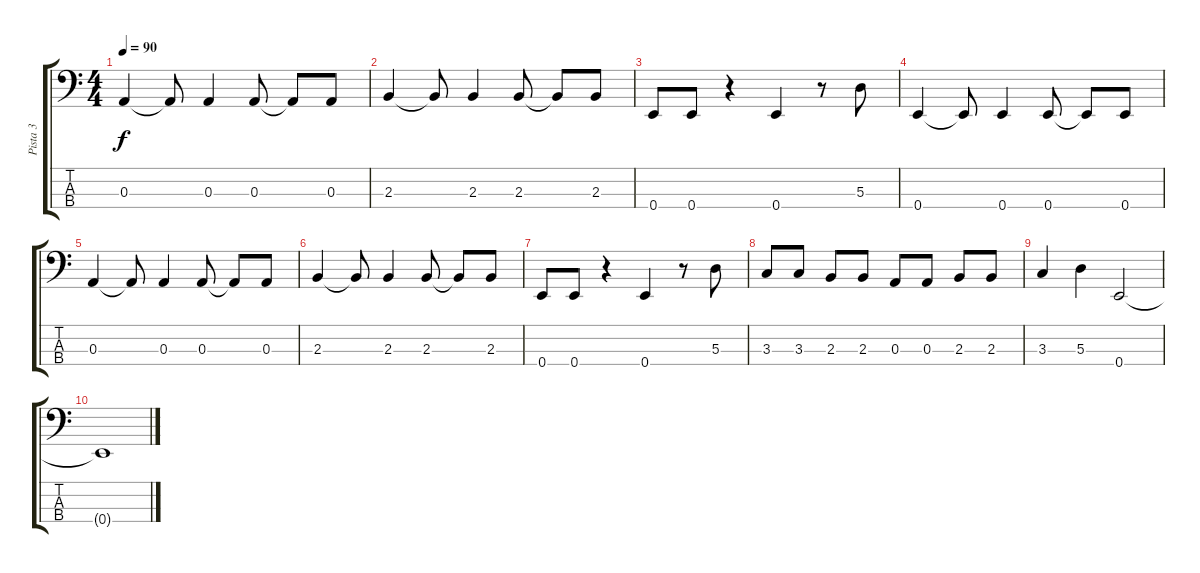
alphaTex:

\track ("Pista 3" "Pista 3") {instrument fretlessbass}
\staff {score tabs}
\tuning (G2 D2 A1 E1) {hide}
\ts (4 4)
\tempo 90
\clef f4
\ks c
0.3.4{dy f} 0.3{t}.8 0.3.4 0.3.8 0.3{t}.8 0.3.8 |
2.3.4 2.3{t}.8 2.3.4 2.3.8 2.3{t}.8 2.3.8 |
0.4.8 0.4.8 r.4 0.4.4 r.8 5.3.8 |
0.4.4 0.4{t}.8 0.4.4 0.4.8 0.4{t}.8 0.4.8 |
0.3.4 0.3{t}.8 0.3.4 0.3.8 0.3{t}.8 0.3.8 |
2.3.4 2.3{t}.8 2.3.4 2.3.8 2.3{t}.8 2.3.8 |
0.4.8 0.4.8 r.4 0.4.4 r.8 5.3.8 |
3.3.8 3.3.8 2.3.8 2.3.8 0.3.8 0.3.8 2.3.8 2.3.8 |
3.3.4 5.3.4 0.4.2 |
0.4{t}.1
